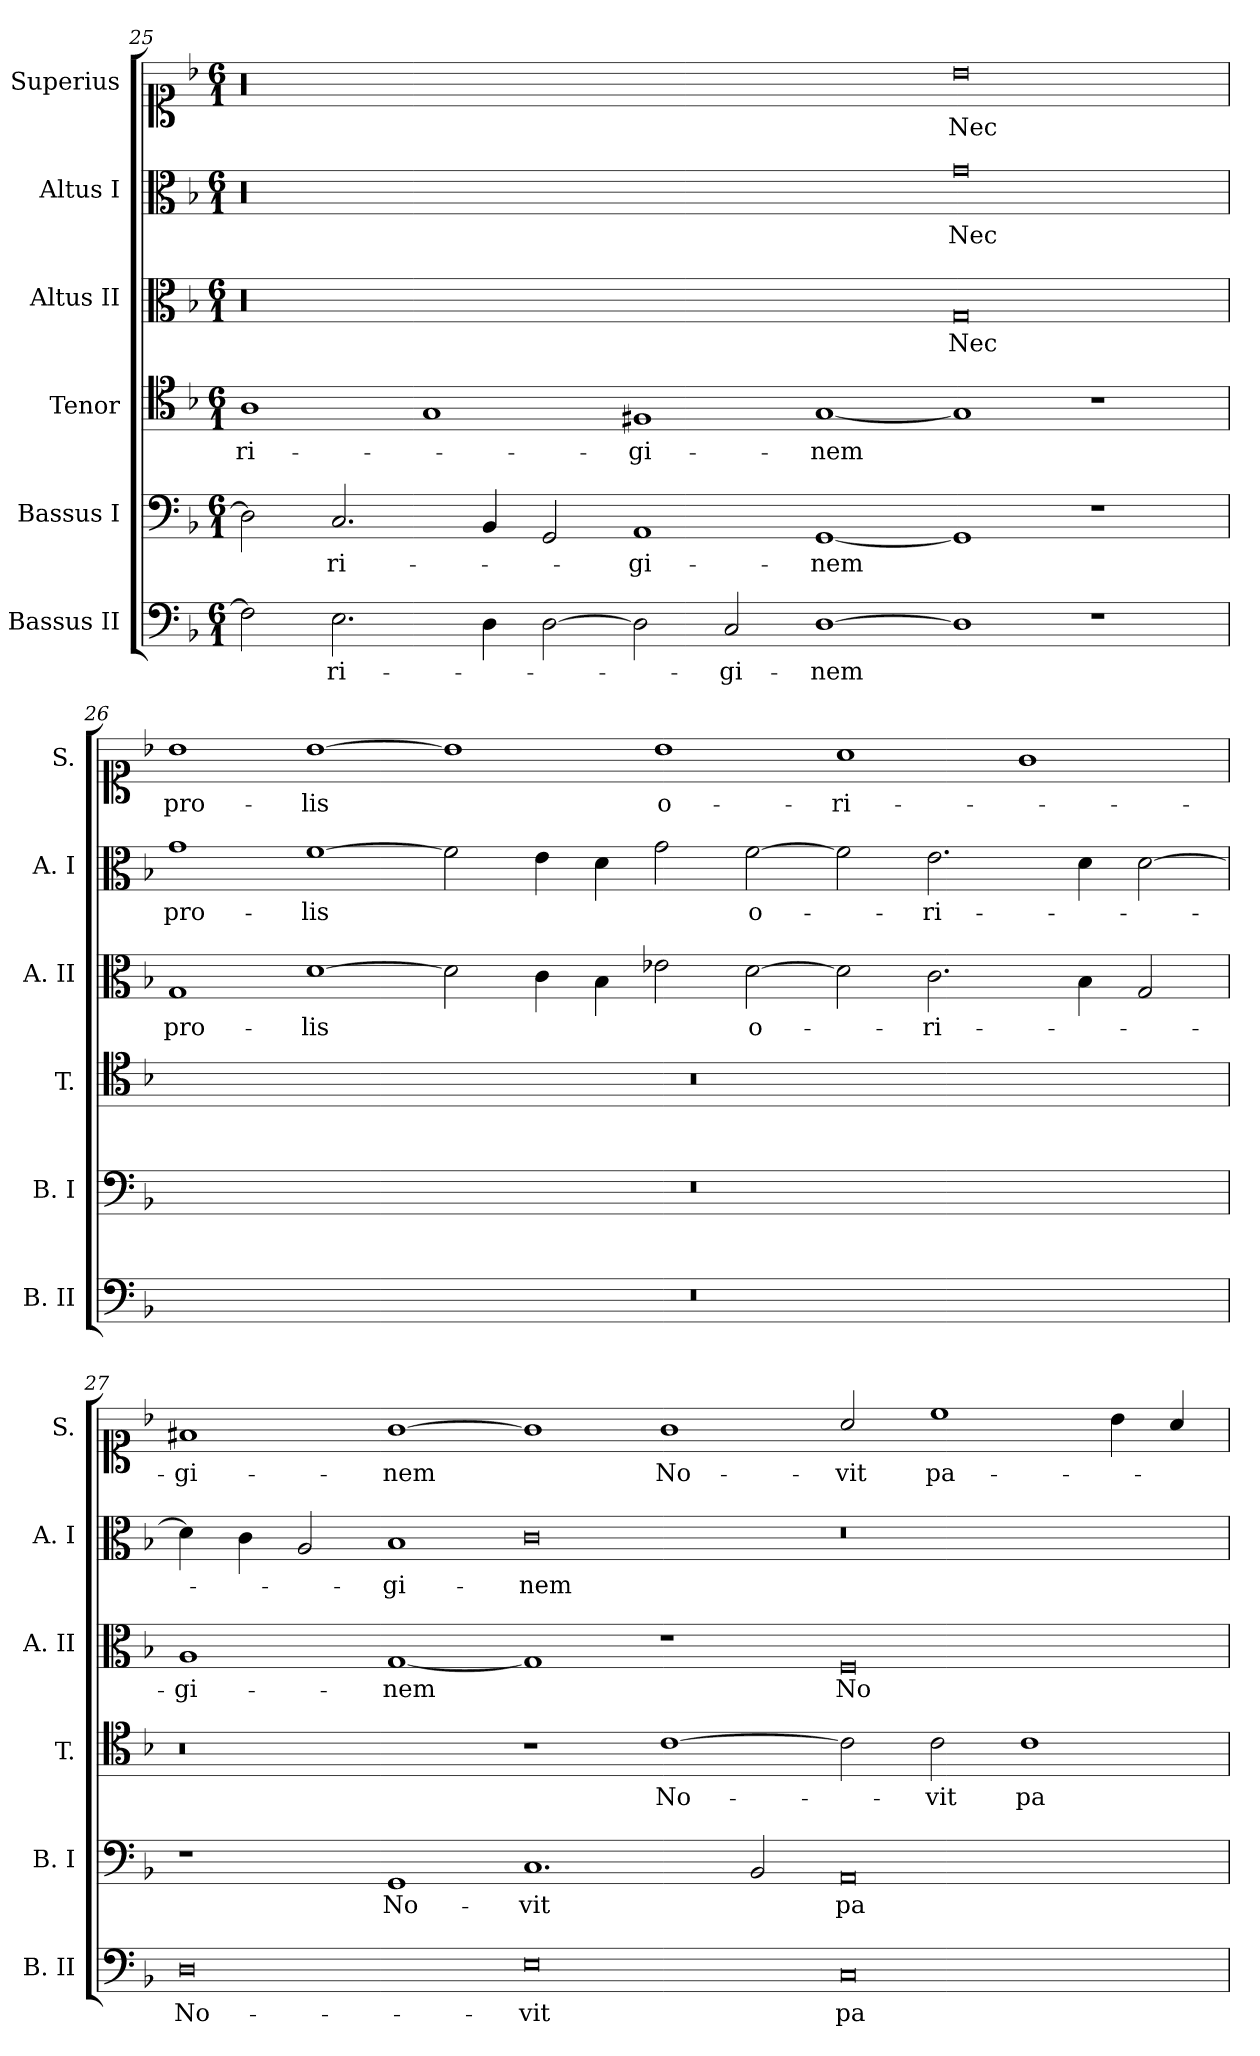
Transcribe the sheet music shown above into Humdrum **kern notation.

**kern	**text	**kern	**text	**kern	**text	**kern	**text	**kern	**text	**kern	**text
*part6	*part6	*part5	*part5	*part4	*part4	*part3	*part3	*part2	*part2	*part1	*part1
*staff6	*staff6	*staff5	*staff5	*staff4	*staff4	*staff3	*staff3	*staff2	*staff2	*staff1	*staff1
*I"Bassus II	*	*I"Bassus I	*	*I"Tenor	*	*I"Altus II	*	*I"Altus I	*	*I"Superius	*
*I'B. II	*	*I'B.  I	*	*I'T.	*	*I'A. II	*	*I'A. I	*	*I'S.	*
!!LO:PB:g=z
*clefF4	*	*clefF4	*	*clefC4	*	*clefC3	*	*clefC3	*	*clefC1	*
*k[b-]	*	*k[b-]	*	*k[b-]	*	*k[b-]	*	*k[b-]	*	*k[b-]	*
*F:	*	*F:	*	*F:	*	*F:	*	*F:	*	*F:	*
*M6/1	*	*M6/1	*	*M6/1	*	*M6/1	*	*M6/1	*	*M6/1	*
=25	=25	=25	=25	=25	=25	=25	=25	=25	=25	=25	=25
2F\]	.	2D\]	.	1A	-ri-	00r	.	00r	.	00r	.
2.E\	-ri-	2.C/	-ri-	.	.	.	.	.	.	.	.
.	.	.	.	1G	.	.	.	.	.	.	.
4D\	.	4BB-/	.	.	.	.	.	.	.	.	.
[2D\	.	2GG/	.	.	.	.	.	.	.	.	.
2D\]	.	1AA	-gi-	1F#i	-gi-	.	.	.	.	.	.
2C/	-gi-	.	.	.	.	.	.	.	.	.	.
[1D	-nem	[1GG	-nem	[1G	-nem	.	.	.	.	.	.
1D]	.	1GG]	.	1G]	.	0G	Nec	0g	Nec	0b-	Nec
1r	.	1r	.	1r	.	.	.	.	.	.	.
=26	=26	=26	=26	=26	=26	=26	=26	=26	=26	=26	=26
00.r	.	00.r	.	00.r	.	1G	pro-	1g	pro-	1b-	pro-
.	.	.	.	.	.	[1d	-lis	[1f	-lis	[1b-	-lis
.	.	.	.	.	.	2d\]	.	2f\]	.	1b-]	.
.	.	.	.	.	.	4c\	.	4e\	.	.	.
.	.	.	.	.	.	4B-\	.	4d\	.	.	.
.	.	.	.	.	.	2e-X\	.	2g\	.	1b-	o-
.	.	.	.	.	.	[2d\	o-	[2f\	o-	.	.
.	.	.	.	.	.	2d\]	.	2f\]	.	1a	-ri-
.	.	.	.	.	.	2.c\	-ri-	2.e\	-ri-	.	.
.	.	.	.	.	.	.	.	.	.	1g	.
.	.	.	.	.	.	4B-\	.	4d\	.	.	.
.	.	.	.	.	.	2G/	.	[2d\	.	.	.
!!LO:LB:g=z
=27	=27	=27	=27	=27	=27	=27	=27	=27	=27	=27	=27
0D	No-	1r	.	0r	.	1A	-gi-	4d\]	.	1f#i	-gi-
.	.	.	.	.	.	.	.	4c\	.	.	.
.	.	.	.	.	.	.	.	2A/	.	.	.
.	.	1GG	No-	.	.	[1G	-nem	1B-	-gi-	[1g	-nem
0E	-vit	1.C	-vit	1r	.	1G]	.	0c	-nem	1g]	.
.	.	.	.	[1c	No-	1r	.	.	.	1g	No-
.	.	2BB-/	.	.	.	.	.	.	.	.	.
0C	pa-	0AA	pa-	2c\]	.	0F	No-	0r	.	2a/	-vit
.	.	.	.	2c\	-vit	.	.	.	.	1cc	pa-
.	.	.	.	1c	pa-	.	.	.	.	.	.
.	.	.	.	.	.	.	.	.	.	4b-\	.
.	.	.	.	.	.	.	.	.	.	4a/	.
=	=	=	=	=	=	=	=	=	=	=	=
*-	*-	*-	*-	*-	*-	*-	*-	*-	*-	*-	*-
